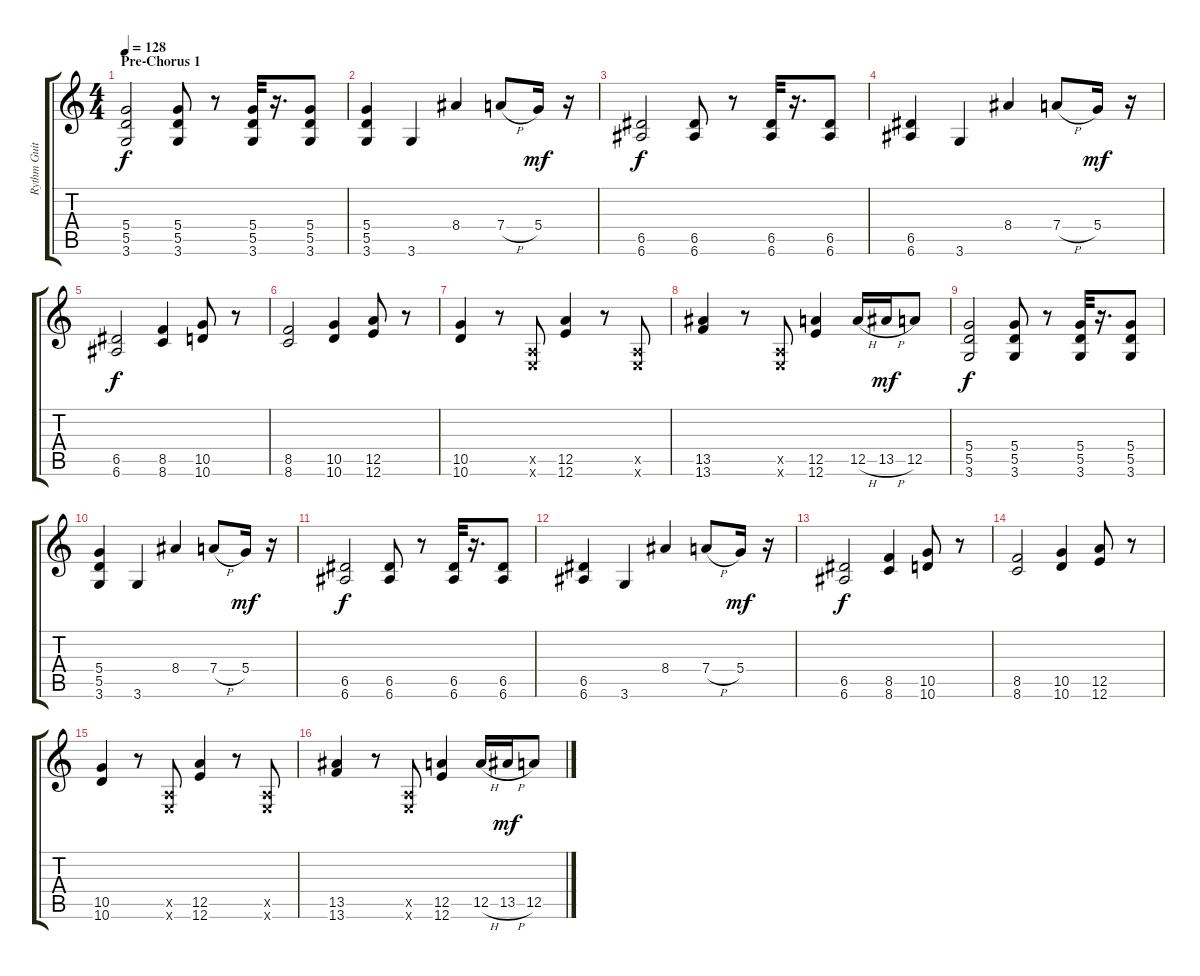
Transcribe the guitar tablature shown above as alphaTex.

\track ("Rythm Guitar" "Rythm Guit") {instrument distortionguitar}
\staff {score tabs}
\tuning (E4 B3 G3 D3 A2 E2) {hide}
\ts (4 4)
\section ("" "Pre-Chorus 1")
\tempo 128
\clef g2
\ks c
(5.4 5.5 3.6).2{dy f} (5.4 5.5 3.6).8 r.8 (5.4 5.5 3.6).32 r.16{d} (5.4 5.5 3.6).8 |
(5.4 5.5 3.6).4 3.6.4 8.4.4 7.4{h}.8 5.4.16{dy mf} r.16 |
(6.5 6.6).2{dy f} (6.5 6.6).8 r.8 (6.5 6.6).32 r.16{d} (6.5 6.6).8 |
(6.5 6.6).4 3.6.4 8.4.4 7.4{h}.8 5.4.16{dy mf} r.16 |
(6.5 6.6).2{dy f} (8.5 8.6).4 (10.5 10.6).8 r.8 |
(8.5 8.6).2 (10.5 10.6).4 (12.5 12.6).8 r.8 |
(10.5 10.6).4 r.8 (0.5{x} 0.6{x}).8 (12.5 12.6).4 r.8 (0.5{x} 0.6{x}).8 |
(13.5 13.6).4 r.8 (0.5{x} 0.6{x}).8 (12.5 12.6).4 12.5{h}.16 13.5{h}.16{dy mf} 12.5.8 |
(5.4 5.5 3.6).2{dy f} (5.4 5.5 3.6).8 r.8 (5.4 5.5 3.6).32 r.16{d} (5.4 5.5 3.6).8 |
(5.4 5.5 3.6).4 3.6.4 8.4.4 7.4{h}.8 5.4.16{dy mf} r.16 |
(6.5 6.6).2{dy f} (6.5 6.6).8 r.8 (6.5 6.6).32 r.16{d} (6.5 6.6).8 |
(6.5 6.6).4 3.6.4 8.4.4 7.4{h}.8 5.4.16{dy mf} r.16 |
(6.5 6.6).2{dy f} (8.5 8.6).4 (10.5 10.6).8 r.8 |
(8.5 8.6).2 (10.5 10.6).4 (12.5 12.6).8 r.8 |
(10.5 10.6).4 r.8 (0.5{x} 0.6{x}).8 (12.5 12.6).4 r.8 (0.5{x} 0.6{x}).8 |
(13.5 13.6).4 r.8 (0.5{x} 0.6{x}).8 (12.5 12.6).4 12.5{h}.16 13.5{h}.16{dy mf} 12.5.8
